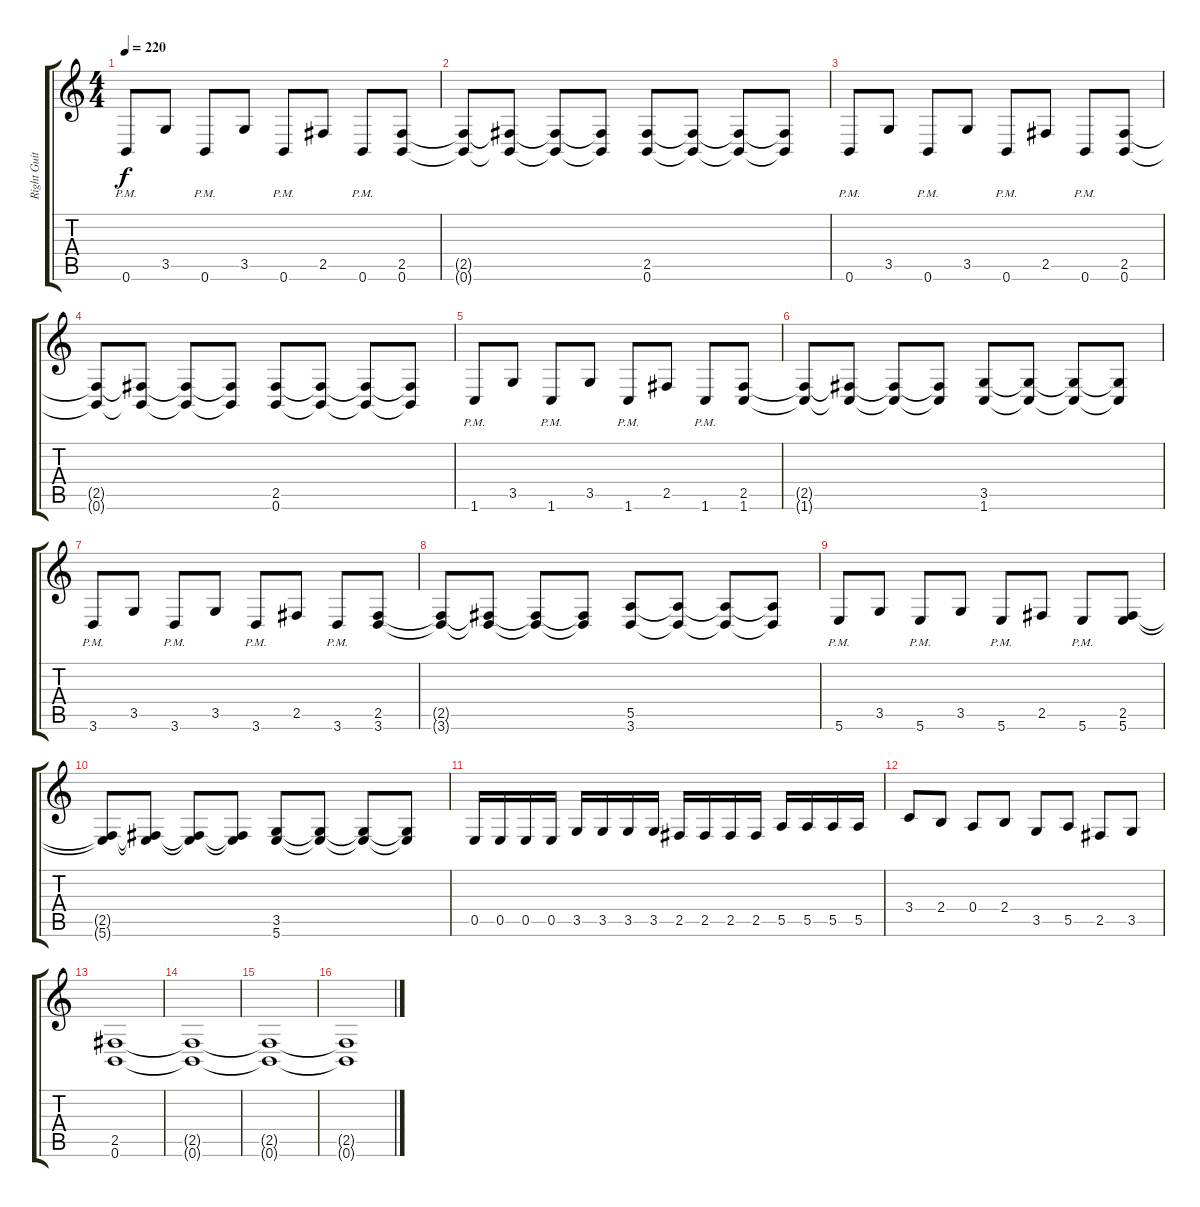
\track ("Right Guitar" "Right Guit") {instrument overdrivenguitar}
\staff {score tabs}
\tuning (B3 Gb3 D3 A2 E2 B1) {hide}
\ts (4 4)
\tempo 220
\clef g2
\ks c
0.6{pm}.8{dy f} 3.5.8 0.6{pm}.8 3.5.8 0.6{pm}.8 2.5.8 0.6{pm}.8 (2.5 0.6).8 |
(2.5{t} 0.6{t}).8 (2.5{t} 0.6{t}).8 (2.5{t} 0.6{t}).8 (2.5{t} 0.6{t}).8 (2.5 0.6).8 (2.5{t} 0.6{t}).8 (2.5{t} 0.6{t}).8 (2.5{t} 0.6{t}).8 |
0.6{pm}.8 3.5.8 0.6{pm}.8 3.5.8 0.6{pm}.8 2.5.8 0.6{pm}.8 (2.5 0.6).8 |
(2.5{t} 0.6{t}).8 (2.5{t} 0.6{t}).8 (2.5{t} 0.6{t}).8 (2.5{t} 0.6{t}).8 (2.5 0.6).8 (2.5{t} 0.6{t}).8 (2.5{t} 0.6{t}).8 (2.5{t} 0.6{t}).8 |
1.6{pm}.8 3.5.8 1.6{pm}.8 3.5.8 1.6{pm}.8 2.5.8 1.6{pm}.8 (2.5 1.6).8 |
(2.5{t} 1.6{t}).8 (2.5{t} 1.6{t}).8 (2.5{t} 1.6{t}).8 (2.5{t} 1.6{t}).8 (3.5 1.6).8 (3.5{t} 1.6{t}).8 (3.5{t} 1.6{t}).8 (3.5{t} 1.6{t}).8 |
3.6{pm}.8 3.5.8 3.6{pm}.8 3.5.8 3.6{pm}.8 2.5.8 3.6{pm}.8 (2.5 3.6).8 |
(2.5{t} 3.6{t}).8 (2.5{t} 3.6{t}).8 (2.5{t} 3.6{t}).8 (2.5{t} 3.6{t}).8 (5.5 3.6).8 (5.5{t} 3.6{t}).8 (5.5{t} 3.6{t}).8 (5.5{t} 3.6{t}).8 |
5.6{pm}.8 3.5.8 5.6{pm}.8 3.5.8 5.6{pm}.8 2.5.8 5.6{pm}.8 (2.5 5.6).8 |
(2.5{t} 5.6{t}).8 (2.5{t} 5.6{t}).8 (2.5{t} 5.6{t}).8 (2.5{t} 5.6{t}).8 (3.5 5.6).8 (3.5{t} 5.6{t}).8 (3.5{t} 5.6{t}).8 (3.5{t} 5.6{t}).8 |
0.5.16 0.5.16 0.5.16 0.5.16 3.5.16 3.5.16 3.5.16 3.5.16 2.5.16 2.5.16 2.5.16 2.5.16 5.5.16 5.5.16 5.5.16 5.5.16 |
3.4.8 2.4.8 0.4.8 2.4.8 3.5.8 5.5.8 2.5.8 3.5.8 |
(2.5 0.6).1 |
(2.5{t} 0.6{t}).1 |
(2.5{t} 0.6{t}).1 |
(2.5{t} 0.6{t}).1
